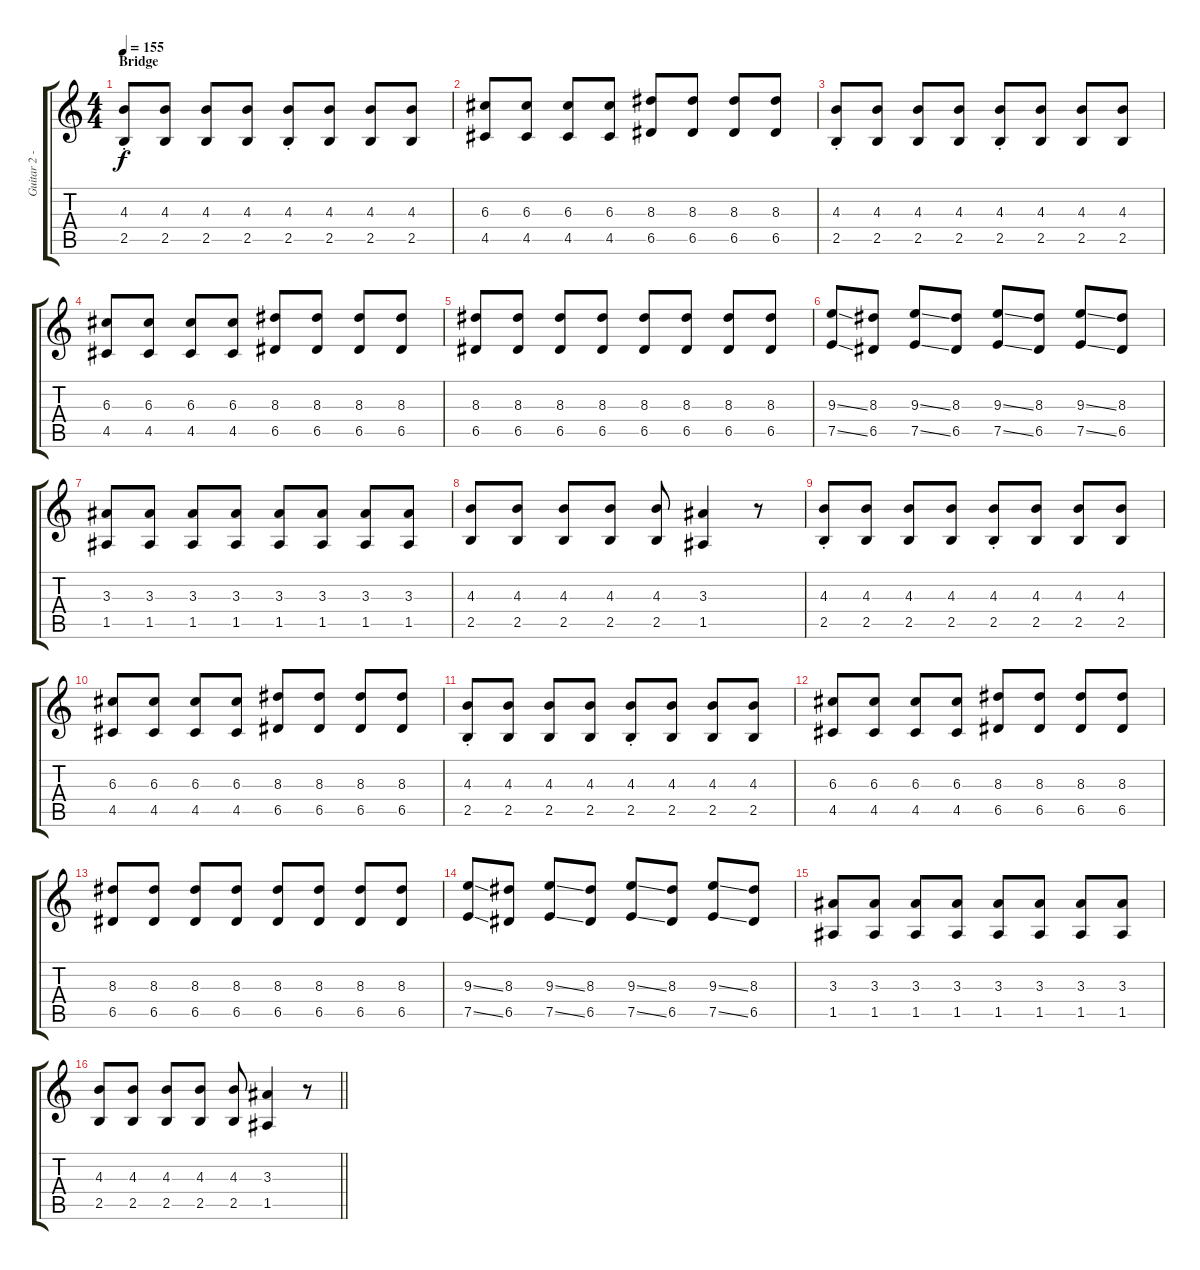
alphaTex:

\track ("Guitar 2 - Overdrive" "Guitar 2 -") {instrument overdrivenguitar}
\staff {score tabs}
\tuning (E4 B3 G3 D3 A2 D2) {hide}
\ts (4 4)
\section ("" "Bridge")
\tempo 155
\clef g2
\ks c
(4.3 2.5{st}).8{dy f} (4.3 2.5).8 (4.3 2.5).8 (4.3 2.5).8 (4.3 2.5{st}).8 (4.3 2.5).8 (4.3 2.5).8 (4.3 2.5).8 |
(6.3 4.5).8 (6.3 4.5).8 (6.3 4.5).8 (6.3 4.5).8 (8.3 6.5).8 (8.3 6.5).8 (8.3 6.5).8 (8.3 6.5).8 |
(4.3 2.5{st}).8 (4.3 2.5).8 (4.3 2.5).8 (4.3 2.5).8 (4.3 2.5{st}).8 (4.3 2.5).8 (4.3 2.5).8 (4.3 2.5).8 |
(6.3 4.5).8 (6.3 4.5).8 (6.3 4.5).8 (6.3 4.5).8 (8.3 6.5).8 (8.3 6.5).8 (8.3 6.5).8 (8.3 6.5).8 |
(8.3 6.5).8 (8.3 6.5).8 (8.3 6.5).8 (8.3 6.5).8 (8.3 6.5).8 (8.3 6.5).8 (8.3 6.5).8 (8.3 6.5).8 |
(9.3{ss} 7.5{ss}).8 (8.3 6.5).8 (9.3{ss} 7.5{ss}).8 (8.3 6.5).8 (9.3{ss} 7.5{ss}).8 (8.3 6.5).8 (9.3{ss} 7.5{ss}).8 (8.3 6.5).8 |
(3.3 1.5).8 (3.3 1.5).8 (3.3 1.5).8 (3.3 1.5).8 (3.3 1.5).8 (3.3 1.5).8 (3.3 1.5).8 (3.3 1.5).8 |
(4.3 2.5).8 (4.3 2.5).8 (4.3 2.5).8 (4.3 2.5).8 (4.3 2.5).8 (3.3 1.5).4 r.8 |
(4.3 2.5{st}).8 (4.3 2.5).8 (4.3 2.5).8 (4.3 2.5).8 (4.3 2.5{st}).8 (4.3 2.5).8 (4.3 2.5).8 (4.3 2.5).8 |
(6.3 4.5).8 (6.3 4.5).8 (6.3 4.5).8 (6.3 4.5).8 (8.3 6.5).8 (8.3 6.5).8 (8.3 6.5).8 (8.3 6.5).8 |
(4.3 2.5{st}).8 (4.3 2.5).8 (4.3 2.5).8 (4.3 2.5).8 (4.3 2.5{st}).8 (4.3 2.5).8 (4.3 2.5).8 (4.3 2.5).8 |
(6.3 4.5).8 (6.3 4.5).8 (6.3 4.5).8 (6.3 4.5).8 (8.3 6.5).8 (8.3 6.5).8 (8.3 6.5).8 (8.3 6.5).8 |
(8.3 6.5).8 (8.3 6.5).8 (8.3 6.5).8 (8.3 6.5).8 (8.3 6.5).8 (8.3 6.5).8 (8.3 6.5).8 (8.3 6.5).8 |
(9.3{ss} 7.5{ss}).8 (8.3 6.5).8 (9.3{ss} 7.5{ss}).8 (8.3 6.5).8 (9.3{ss} 7.5{ss}).8 (8.3 6.5).8 (9.3{ss} 7.5{ss}).8 (8.3 6.5).8 |
(3.3 1.5).8 (3.3 1.5).8 (3.3 1.5).8 (3.3 1.5).8 (3.3 1.5).8 (3.3 1.5).8 (3.3 1.5).8 (3.3 1.5).8 |
\barLineRight lightlight
(4.3 2.5).8 (4.3 2.5).8 (4.3 2.5).8 (4.3 2.5).8 (4.3 2.5).8 (3.3 1.5).4 r.8
